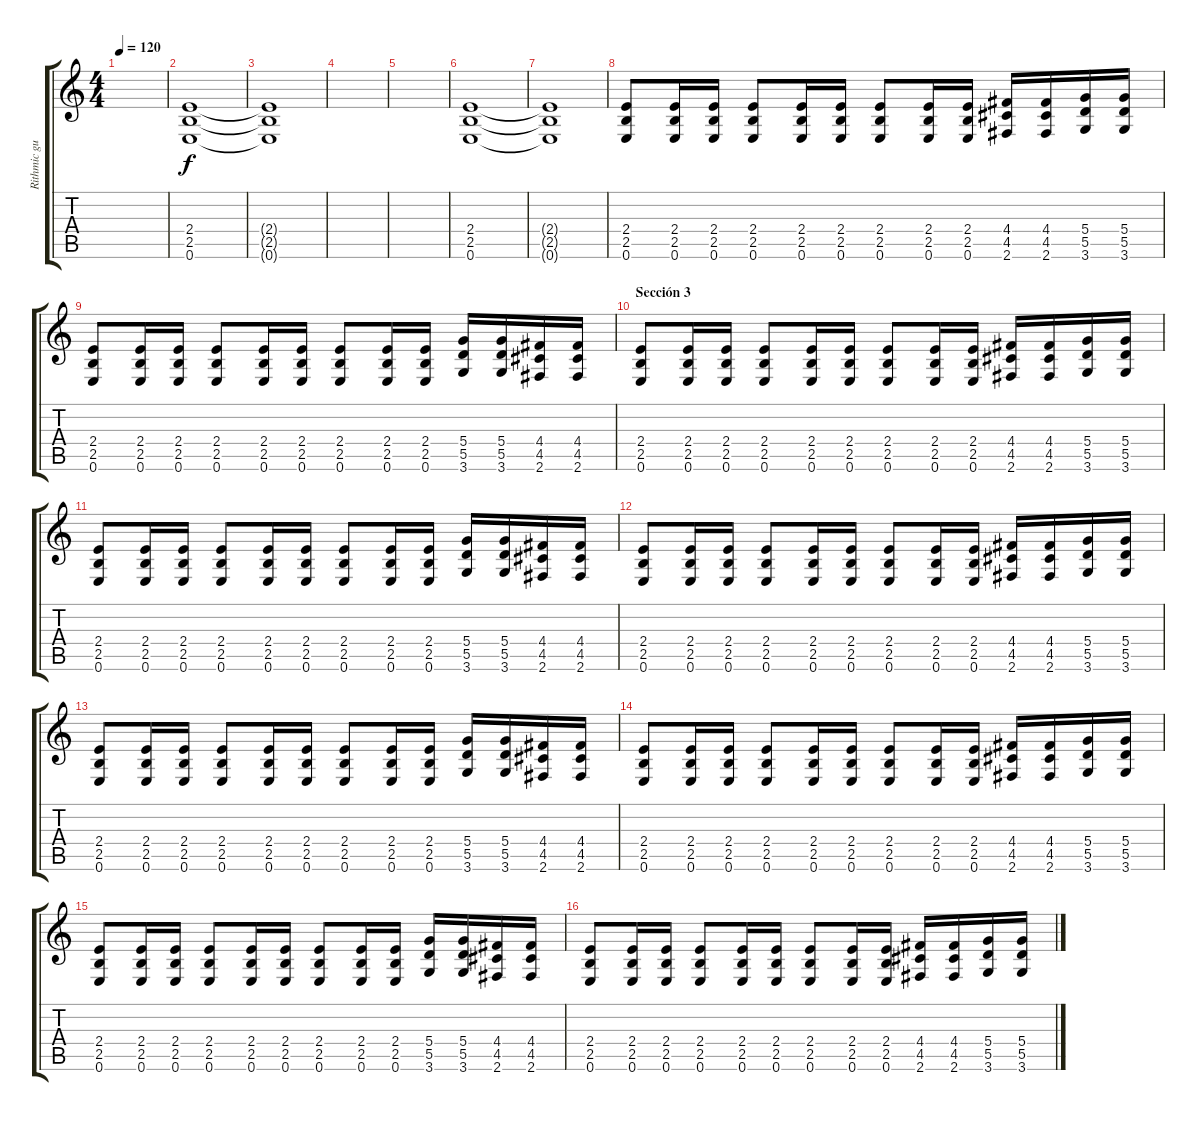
\track ("Rithmic guitar" "Rithmic gu") {instrument overdrivenguitar}
\staff {score tabs}
\tuning (E4 B3 G3 D3 A2 E2) {hide}
\ts (4 4)
\tempo 120
\clef g2
\ks c
|
(2.4 2.5 0.6).1 |
(2.4{t} 2.5{t} 0.6{t}).1 |
|
|
(2.4 2.5 0.6).1 |
(2.4{t} 2.5{t} 0.6{t}).1 |
(2.4 2.5 0.6).8 (2.4 2.5 0.6).16 (2.4 2.5 0.6).16 (2.4 2.5 0.6).8 (2.4 2.5 0.6).16 (2.4 2.5 0.6).16 (2.4 2.5 0.6).8 (2.4 2.5 0.6).16 (2.4 2.5 0.6).16 (4.4 4.5 2.6).16 (4.4 4.5 2.6).16 (5.4 5.5 3.6).16 (5.4 5.5 3.6).16 |
(2.4 2.5 0.6).8 (2.4 2.5 0.6).16 (2.4 2.5 0.6).16 (2.4 2.5 0.6).8 (2.4 2.5 0.6).16 (2.4 2.5 0.6).16 (2.4 2.5 0.6).8 (2.4 2.5 0.6).16 (2.4 2.5 0.6).16 (5.4 5.5 3.6).16 (5.4 5.5 3.6).16 (4.4 4.5 2.6).16 (4.4 4.5 2.6).16 |
\section ("" "Sección 3")
(2.4 2.5 0.6).8 (2.4 2.5 0.6).16 (2.4 2.5 0.6).16 (2.4 2.5 0.6).8 (2.4 2.5 0.6).16 (2.4 2.5 0.6).16 (2.4 2.5 0.6).8 (2.4 2.5 0.6).16 (2.4 2.5 0.6).16 (4.4 4.5 2.6).16 (4.4 4.5 2.6).16 (5.4 5.5 3.6).16 (5.4 5.5 3.6).16 |
(2.4 2.5 0.6).8 (2.4 2.5 0.6).16 (2.4 2.5 0.6).16 (2.4 2.5 0.6).8 (2.4 2.5 0.6).16 (2.4 2.5 0.6).16 (2.4 2.5 0.6).8 (2.4 2.5 0.6).16 (2.4 2.5 0.6).16 (5.4 5.5 3.6).16 (5.4 5.5 3.6).16 (4.4 4.5 2.6).16 (4.4 4.5 2.6).16 |
(2.4 2.5 0.6).8 (2.4 2.5 0.6).16 (2.4 2.5 0.6).16 (2.4 2.5 0.6).8 (2.4 2.5 0.6).16 (2.4 2.5 0.6).16 (2.4 2.5 0.6).8 (2.4 2.5 0.6).16 (2.4 2.5 0.6).16 (4.4 4.5 2.6).16 (4.4 4.5 2.6).16 (5.4 5.5 3.6).16 (5.4 5.5 3.6).16 |
(2.4 2.5 0.6).8 (2.4 2.5 0.6).16 (2.4 2.5 0.6).16 (2.4 2.5 0.6).8 (2.4 2.5 0.6).16 (2.4 2.5 0.6).16 (2.4 2.5 0.6).8 (2.4 2.5 0.6).16 (2.4 2.5 0.6).16 (5.4 5.5 3.6).16 (5.4 5.5 3.6).16 (4.4 4.5 2.6).16 (4.4 4.5 2.6).16 |
(2.4 2.5 0.6).8 (2.4 2.5 0.6).16 (2.4 2.5 0.6).16 (2.4 2.5 0.6).8 (2.4 2.5 0.6).16 (2.4 2.5 0.6).16 (2.4 2.5 0.6).8 (2.4 2.5 0.6).16 (2.4 2.5 0.6).16 (4.4 4.5 2.6).16 (4.4 4.5 2.6).16 (5.4 5.5 3.6).16 (5.4 5.5 3.6).16 |
(2.4 2.5 0.6).8 (2.4 2.5 0.6).16 (2.4 2.5 0.6).16 (2.4 2.5 0.6).8 (2.4 2.5 0.6).16 (2.4 2.5 0.6).16 (2.4 2.5 0.6).8 (2.4 2.5 0.6).16 (2.4 2.5 0.6).16 (5.4 5.5 3.6).16 (5.4 5.5 3.6).16 (4.4 4.5 2.6).16 (4.4 4.5 2.6).16 |
(2.4 2.5 0.6).8 (2.4 2.5 0.6).16 (2.4 2.5 0.6).16 (2.4 2.5 0.6).8 (2.4 2.5 0.6).16 (2.4 2.5 0.6).16 (2.4 2.5 0.6).8 (2.4 2.5 0.6).16 (2.4 2.5 0.6).16 (4.4 4.5 2.6).16 (4.4 4.5 2.6).16 (5.4 5.5 3.6).16 (5.4 5.5 3.6).16
